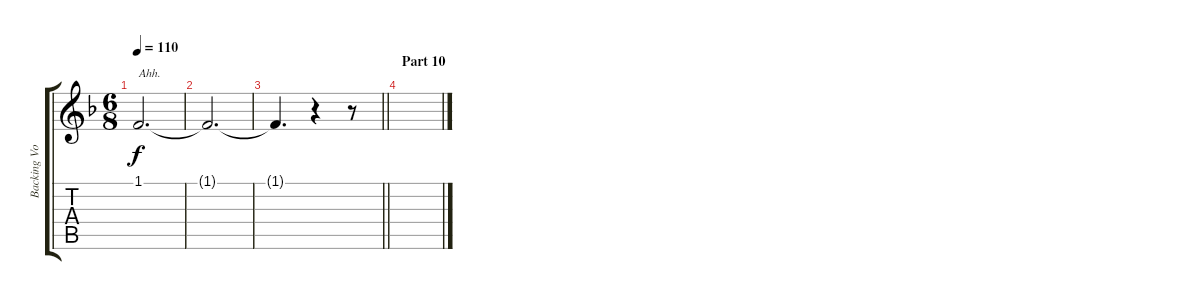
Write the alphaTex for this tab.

\track ("Backing Vocals - James Johnston" "Backing Vo") {instrument altosax}
\staff {score tabs}
\tuning (E4 B3 G3 D3 A2 E2) {hide}
\ts (6 8)
\tempo 110
\clef g2
\ks dminor
1.1.2{d txt "Ahh." dy f} |
1.1{t}.2{d} |
\barLineRight lightlight
1.1{t}.4{d} r.4 r.8 |
\section ("" "Part 10")
